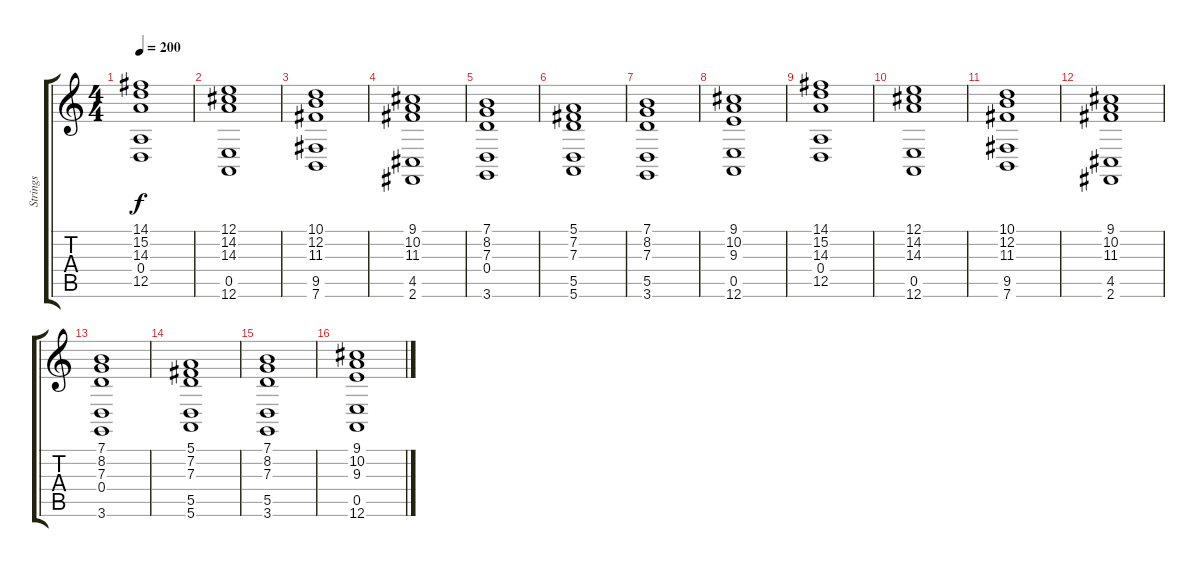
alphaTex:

\track ("Strings" "Strings") {instrument violin}
\staff {score tabs}
\tuning (E4 B3 G3 D3 A2 E2) {hide}
\ts (4 4)
\tempo 200
\clef g2
\ks c
(14.1 15.2 14.3 0.4 12.5).1{dy f} |
(12.1 14.2 14.3 0.5 12.6).1 |
(10.1 12.2 11.3 9.5 7.6).1 |
(9.1 10.2 11.3 4.5 2.6).1 |
(7.1 8.2 7.3 0.4 3.6).1 |
(5.1 7.2 7.3 5.5 5.6).1 |
(7.1 8.2 7.3 5.5 3.6).1 |
(9.1 10.2 9.3 0.5 12.6).1 |
(14.1 15.2 14.3 0.4 12.5).1 |
(12.1 14.2 14.3 0.5 12.6).1 |
(10.1 12.2 11.3 9.5 7.6).1 |
(9.1 10.2 11.3 4.5 2.6).1 |
(7.1 8.2 7.3 0.4 3.6).1 |
(5.1 7.2 7.3 5.5 5.6).1 |
(7.1 8.2 7.3 5.5 3.6).1 |
(9.1 10.2 9.3 0.5 12.6).1
